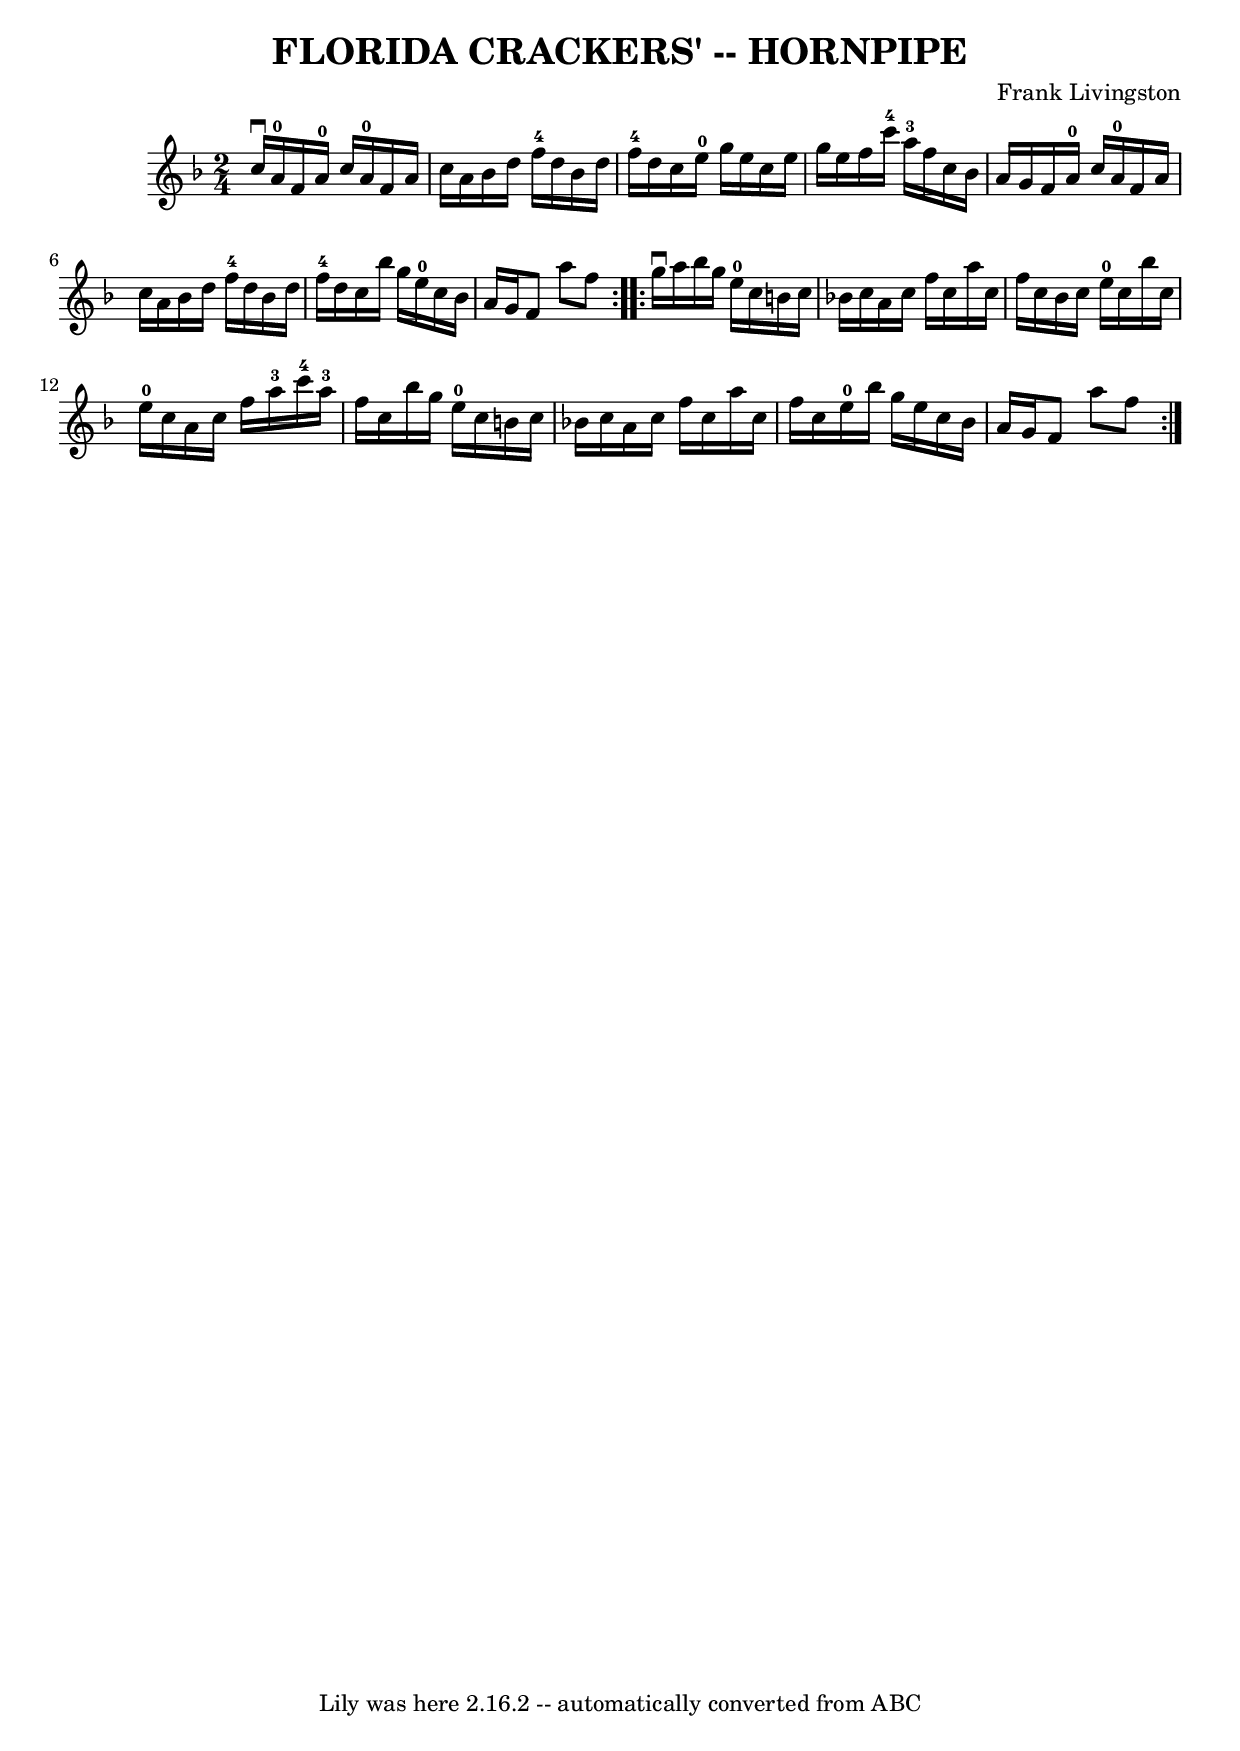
\version "2.16.2"
\include "Mammoth.ily"
\header {
  %% book = "Ryan's Mammoth Collection of Fiddle Tunes"
  composer = "Frank Livingston"
  crossRefNumber = "1"
  footnotes = ""
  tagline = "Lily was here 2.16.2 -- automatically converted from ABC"
  title = "FLORIDA CRACKERS' -- HORNPIPE"

}
voicedefault =  {



  \repeat volta 2 {

    \time 2/4 
    \key f \major c''16^\downbow a'16-0       |
    f'16    
    a'16-0 c''16 a'16-0 f'16 a'16 c''16 a'16    |
    
    bes'16 d''16 f''16-4 d''16 bes'16 d''16 f''16-4 d''16  
    |
    c''16 e''16-0 g''16 e''16 c''16 e''16 g''16    
    e''16    |
    f''16 c'''16-4 a''16-3 f''16 c''16    
    bes'16 a'16 g'16    |
    |
    f'16 a'16-0 c''16    
    a'16-0 f'16 a'16 c''16 a'16    |
    bes'16 d''16    
    f''16-4 d''16 bes'16 d''16 f''16-4 d''16    |
    c''16 
    bes''16 g''16 e''16-0 c''16 bes'16 a'16 g'16    |
    
    f'8 a''8 f''8    
  }     
  \repeat volta 2 {
    g''16^\downbow a''16      
    |
    bes''16 g''16 e''16-0 c''16 b'16 c''16 bes'!16 
    c''16    |
    a'16 c''16 f''16 c''16 a''16 c''16    
    f''16 c''16    |
    bes'16 c''16 e''16-0 c''16 bes''16   
    c''16 e''16-0 c''16    |
    a'16 c''16 f''16 a''16-3 
    c'''16-4 a''16-3 f''16 c''16    |
    |
    
    bes''16 g''16 e''16-0 c''16 b'16 c''16 bes'!16 c''16    
    |
    a'16 c''16 f''16 c''16 a''16 c''16 f''16 c''16  
    |
    e''16-0 bes''16 g''16 e''16 c''16 bes'16    
    a'16 g'16    |
    f'8 a''8 f''8    
  }   

}

\score{
  <<

    \context Staff="default"
    {
      \voicedefault 
      
    }

  >>
  \layout {
    
  }
  \midi {
  }

}
